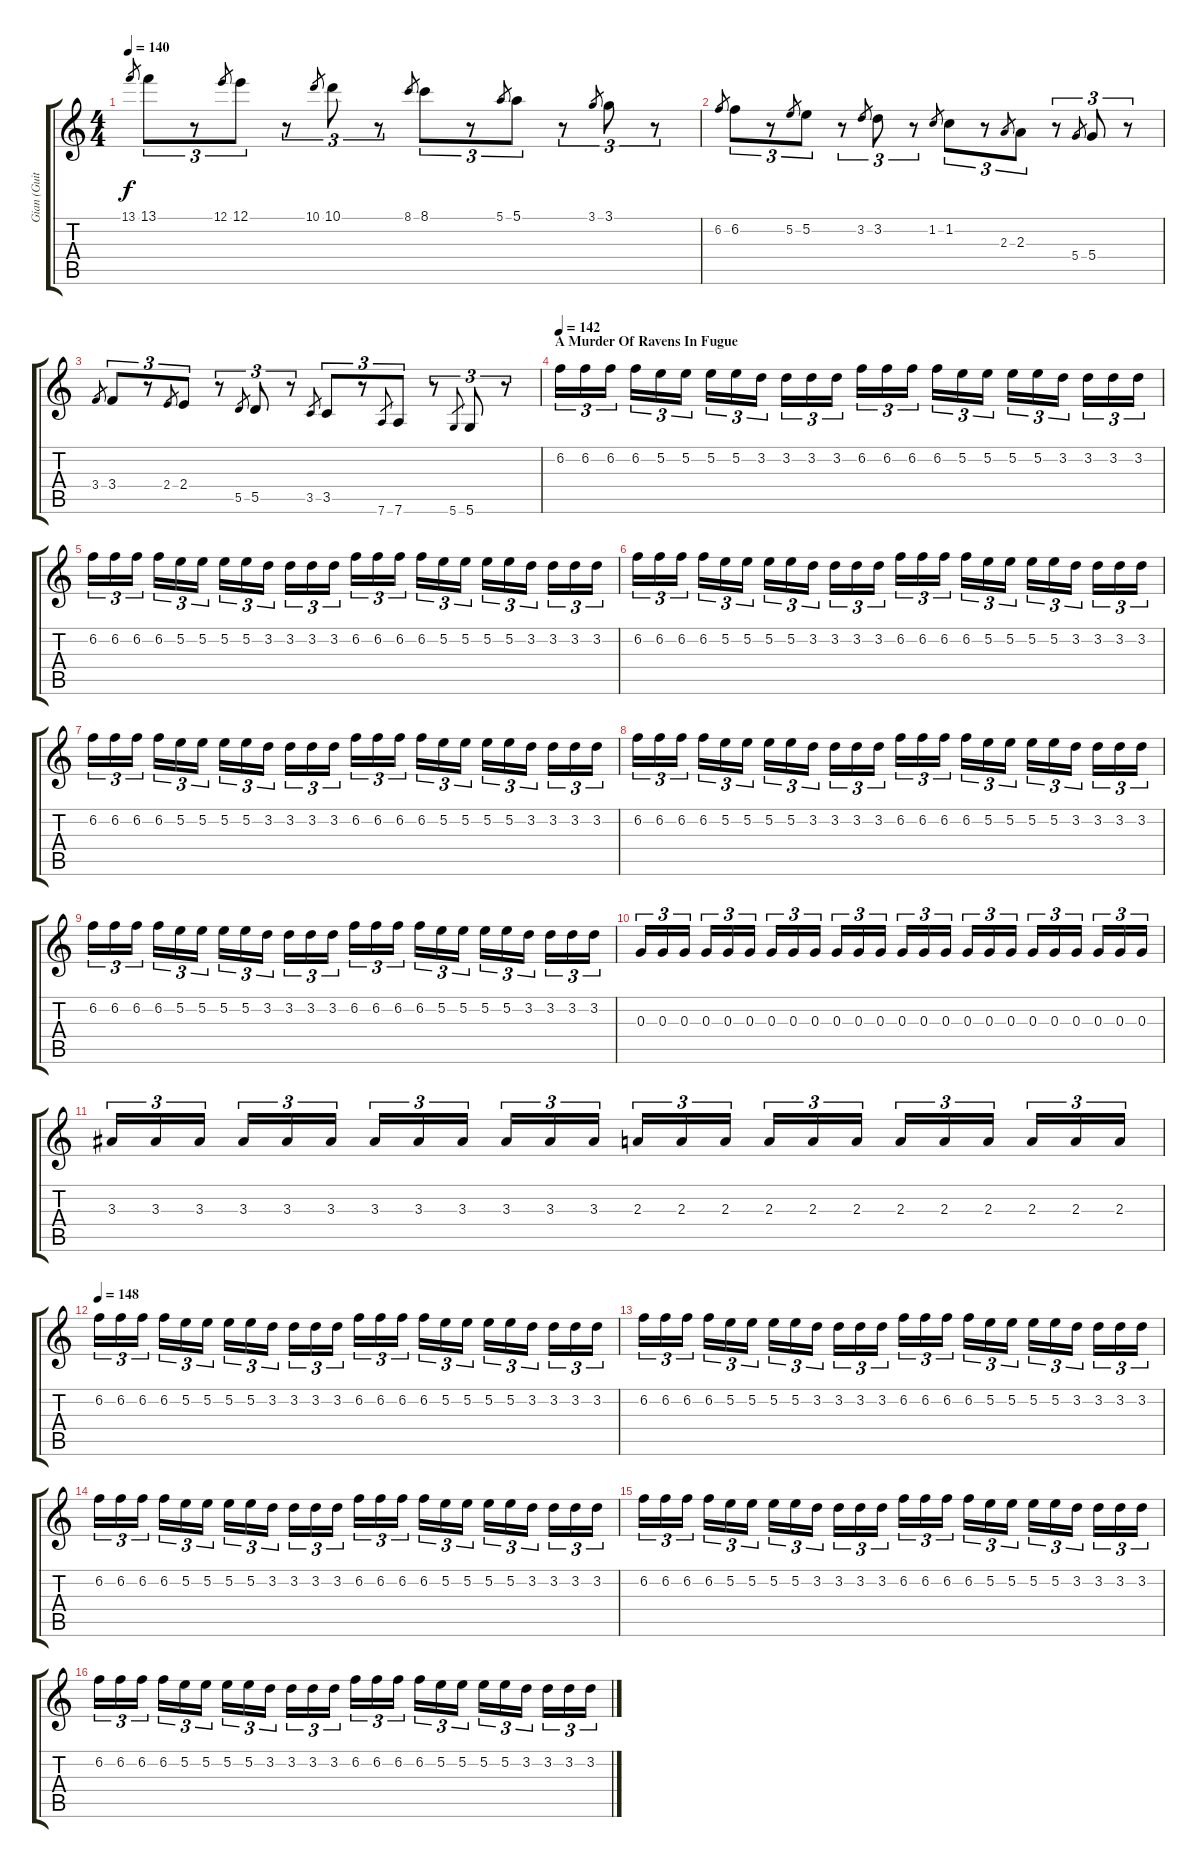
\track ("Gian (Guitar)" "Gian (Guit") {instrument overdrivenguitar}
\staff {score tabs}
\tuning (E4 B3 G3 D3 A2 D2) {hide}
\ts (4 4)
\tempo 140
\clef g2
\ks c
13.1.8{gr dy f} 13.1.8{tu (3 2)} r.8{tu (3 2)} 12.1.8{gr} 12.1.8{tu (3 2)} r.8{tu (3 2)} 10.1.8{gr} 10.1.8{tu (3 2)} r.8{tu (3 2)} 8.1.8{gr} 8.1.8{tu (3 2)} r.8{tu (3 2)} 5.1.8{gr} 5.1.8{tu (3 2)} r.8{tu (3 2)} 3.1.8{gr} 3.1.8{tu (3 2)} r.8{tu (3 2)} |
6.2.8{gr} 6.2.8{tu (3 2)} r.8{tu (3 2)} 5.2.8{gr} 5.2.8{tu (3 2)} r.8{tu (3 2)} 3.2.8{gr} 3.2.8{tu (3 2)} r.8{tu (3 2)} 1.2.8{gr} 1.2.8{tu (3 2)} r.8{tu (3 2)} 2.3.8{gr} 2.3.8{tu (3 2)} r.8{tu (3 2)} 5.4.8{gr} 5.4.8{tu (3 2)} r.8{tu (3 2)} |
3.4.8{gr} 3.4.8{tu (3 2)} r.8{tu (3 2)} 2.4.8{gr} 2.4.8{tu (3 2)} r.8{tu (3 2)} 5.5.8{gr} 5.5.8{tu (3 2)} r.8{tu (3 2)} 3.5.8{gr} 3.5.8{tu (3 2)} r.8{tu (3 2)} 7.6.8{gr} 7.6.8{tu (3 2)} r.8{tu (3 2)} 5.6.8{gr} 5.6.8{tu (3 2)} r.8{tu (3 2)} |
\section ("" "A Murder Of Ravens In Fugue")
\tempo 142
6.2.16{tu (3 2)} 6.2.16{tu (3 2)} 6.2.16{tu (3 2)} 6.2.16{tu (3 2)} 5.2.16{tu (3 2)} 5.2.16{tu (3 2)} 5.2.16{tu (3 2)} 5.2.16{tu (3 2)} 3.2.16{tu (3 2)} 3.2.16{tu (3 2)} 3.2.16{tu (3 2)} 3.2.16{tu (3 2)} 6.2.16{tu (3 2)} 6.2.16{tu (3 2)} 6.2.16{tu (3 2)} 6.2.16{tu (3 2)} 5.2.16{tu (3 2)} 5.2.16{tu (3 2)} 5.2.16{tu (3 2)} 5.2.16{tu (3 2)} 3.2.16{tu (3 2)} 3.2.16{tu (3 2)} 3.2.16{tu (3 2)} 3.2.16{tu (3 2)} |
6.2.16{tu (3 2)} 6.2.16{tu (3 2)} 6.2.16{tu (3 2)} 6.2.16{tu (3 2)} 5.2.16{tu (3 2)} 5.2.16{tu (3 2)} 5.2.16{tu (3 2)} 5.2.16{tu (3 2)} 3.2.16{tu (3 2)} 3.2.16{tu (3 2)} 3.2.16{tu (3 2)} 3.2.16{tu (3 2)} 6.2.16{tu (3 2)} 6.2.16{tu (3 2)} 6.2.16{tu (3 2)} 6.2.16{tu (3 2)} 5.2.16{tu (3 2)} 5.2.16{tu (3 2)} 5.2.16{tu (3 2)} 5.2.16{tu (3 2)} 3.2.16{tu (3 2)} 3.2.16{tu (3 2)} 3.2.16{tu (3 2)} 3.2.16{tu (3 2)} |
6.2.16{tu (3 2)} 6.2.16{tu (3 2)} 6.2.16{tu (3 2)} 6.2.16{tu (3 2)} 5.2.16{tu (3 2)} 5.2.16{tu (3 2)} 5.2.16{tu (3 2)} 5.2.16{tu (3 2)} 3.2.16{tu (3 2)} 3.2.16{tu (3 2)} 3.2.16{tu (3 2)} 3.2.16{tu (3 2)} 6.2.16{tu (3 2)} 6.2.16{tu (3 2)} 6.2.16{tu (3 2)} 6.2.16{tu (3 2)} 5.2.16{tu (3 2)} 5.2.16{tu (3 2)} 5.2.16{tu (3 2)} 5.2.16{tu (3 2)} 3.2.16{tu (3 2)} 3.2.16{tu (3 2)} 3.2.16{tu (3 2)} 3.2.16{tu (3 2)} |
6.2.16{tu (3 2)} 6.2.16{tu (3 2)} 6.2.16{tu (3 2)} 6.2.16{tu (3 2)} 5.2.16{tu (3 2)} 5.2.16{tu (3 2)} 5.2.16{tu (3 2)} 5.2.16{tu (3 2)} 3.2.16{tu (3 2)} 3.2.16{tu (3 2)} 3.2.16{tu (3 2)} 3.2.16{tu (3 2)} 6.2.16{tu (3 2)} 6.2.16{tu (3 2)} 6.2.16{tu (3 2)} 6.2.16{tu (3 2)} 5.2.16{tu (3 2)} 5.2.16{tu (3 2)} 5.2.16{tu (3 2)} 5.2.16{tu (3 2)} 3.2.16{tu (3 2)} 3.2.16{tu (3 2)} 3.2.16{tu (3 2)} 3.2.16{tu (3 2)} |
6.2.16{tu (3 2)} 6.2.16{tu (3 2)} 6.2.16{tu (3 2)} 6.2.16{tu (3 2)} 5.2.16{tu (3 2)} 5.2.16{tu (3 2)} 5.2.16{tu (3 2)} 5.2.16{tu (3 2)} 3.2.16{tu (3 2)} 3.2.16{tu (3 2)} 3.2.16{tu (3 2)} 3.2.16{tu (3 2)} 6.2.16{tu (3 2)} 6.2.16{tu (3 2)} 6.2.16{tu (3 2)} 6.2.16{tu (3 2)} 5.2.16{tu (3 2)} 5.2.16{tu (3 2)} 5.2.16{tu (3 2)} 5.2.16{tu (3 2)} 3.2.16{tu (3 2)} 3.2.16{tu (3 2)} 3.2.16{tu (3 2)} 3.2.16{tu (3 2)} |
6.2.16{tu (3 2)} 6.2.16{tu (3 2)} 6.2.16{tu (3 2)} 6.2.16{tu (3 2)} 5.2.16{tu (3 2)} 5.2.16{tu (3 2)} 5.2.16{tu (3 2)} 5.2.16{tu (3 2)} 3.2.16{tu (3 2)} 3.2.16{tu (3 2)} 3.2.16{tu (3 2)} 3.2.16{tu (3 2)} 6.2.16{tu (3 2)} 6.2.16{tu (3 2)} 6.2.16{tu (3 2)} 6.2.16{tu (3 2)} 5.2.16{tu (3 2)} 5.2.16{tu (3 2)} 5.2.16{tu (3 2)} 5.2.16{tu (3 2)} 3.2.16{tu (3 2)} 3.2.16{tu (3 2)} 3.2.16{tu (3 2)} 3.2.16{tu (3 2)} |
0.3.16{tu (3 2)} 0.3.16{tu (3 2)} 0.3.16{tu (3 2)} 0.3.16{tu (3 2)} 0.3.16{tu (3 2)} 0.3.16{tu (3 2)} 0.3.16{tu (3 2)} 0.3.16{tu (3 2)} 0.3.16{tu (3 2)} 0.3.16{tu (3 2)} 0.3.16{tu (3 2)} 0.3.16{tu (3 2)} 0.3.16{tu (3 2)} 0.3.16{tu (3 2)} 0.3.16{tu (3 2)} 0.3.16{tu (3 2)} 0.3.16{tu (3 2)} 0.3.16{tu (3 2)} 0.3.16{tu (3 2)} 0.3.16{tu (3 2)} 0.3.16{tu (3 2)} 0.3.16{tu (3 2)} 0.3.16{tu (3 2)} 0.3.16{tu (3 2)} |
3.3.16{tu (3 2)} 3.3.16{tu (3 2)} 3.3.16{tu (3 2)} 3.3.16{tu (3 2)} 3.3.16{tu (3 2)} 3.3.16{tu (3 2)} 3.3.16{tu (3 2)} 3.3.16{tu (3 2)} 3.3.16{tu (3 2)} 3.3.16{tu (3 2)} 3.3.16{tu (3 2)} 3.3.16{tu (3 2)} 2.3.16{tu (3 2)} 2.3.16{tu (3 2)} 2.3.16{tu (3 2)} 2.3.16{tu (3 2)} 2.3.16{tu (3 2)} 2.3.16{tu (3 2)} 2.3.16{tu (3 2)} 2.3.16{tu (3 2)} 2.3.16{tu (3 2)} 2.3.16{tu (3 2)} 2.3.16{tu (3 2)} 2.3.16{tu (3 2)} |
\tempo 148
6.2.16{tu (3 2)} 6.2.16{tu (3 2)} 6.2.16{tu (3 2)} 6.2.16{tu (3 2)} 5.2.16{tu (3 2)} 5.2.16{tu (3 2)} 5.2.16{tu (3 2)} 5.2.16{tu (3 2)} 3.2.16{tu (3 2)} 3.2.16{tu (3 2)} 3.2.16{tu (3 2)} 3.2.16{tu (3 2)} 6.2.16{tu (3 2)} 6.2.16{tu (3 2)} 6.2.16{tu (3 2)} 6.2.16{tu (3 2)} 5.2.16{tu (3 2)} 5.2.16{tu (3 2)} 5.2.16{tu (3 2)} 5.2.16{tu (3 2)} 3.2.16{tu (3 2)} 3.2.16{tu (3 2)} 3.2.16{tu (3 2)} 3.2.16{tu (3 2)} |
6.2.16{tu (3 2)} 6.2.16{tu (3 2)} 6.2.16{tu (3 2)} 6.2.16{tu (3 2)} 5.2.16{tu (3 2)} 5.2.16{tu (3 2)} 5.2.16{tu (3 2)} 5.2.16{tu (3 2)} 3.2.16{tu (3 2)} 3.2.16{tu (3 2)} 3.2.16{tu (3 2)} 3.2.16{tu (3 2)} 6.2.16{tu (3 2)} 6.2.16{tu (3 2)} 6.2.16{tu (3 2)} 6.2.16{tu (3 2)} 5.2.16{tu (3 2)} 5.2.16{tu (3 2)} 5.2.16{tu (3 2)} 5.2.16{tu (3 2)} 3.2.16{tu (3 2)} 3.2.16{tu (3 2)} 3.2.16{tu (3 2)} 3.2.16{tu (3 2)} |
6.2.16{tu (3 2)} 6.2.16{tu (3 2)} 6.2.16{tu (3 2)} 6.2.16{tu (3 2)} 5.2.16{tu (3 2)} 5.2.16{tu (3 2)} 5.2.16{tu (3 2)} 5.2.16{tu (3 2)} 3.2.16{tu (3 2)} 3.2.16{tu (3 2)} 3.2.16{tu (3 2)} 3.2.16{tu (3 2)} 6.2.16{tu (3 2)} 6.2.16{tu (3 2)} 6.2.16{tu (3 2)} 6.2.16{tu (3 2)} 5.2.16{tu (3 2)} 5.2.16{tu (3 2)} 5.2.16{tu (3 2)} 5.2.16{tu (3 2)} 3.2.16{tu (3 2)} 3.2.16{tu (3 2)} 3.2.16{tu (3 2)} 3.2.16{tu (3 2)} |
6.2.16{tu (3 2)} 6.2.16{tu (3 2)} 6.2.16{tu (3 2)} 6.2.16{tu (3 2)} 5.2.16{tu (3 2)} 5.2.16{tu (3 2)} 5.2.16{tu (3 2)} 5.2.16{tu (3 2)} 3.2.16{tu (3 2)} 3.2.16{tu (3 2)} 3.2.16{tu (3 2)} 3.2.16{tu (3 2)} 6.2.16{tu (3 2)} 6.2.16{tu (3 2)} 6.2.16{tu (3 2)} 6.2.16{tu (3 2)} 5.2.16{tu (3 2)} 5.2.16{tu (3 2)} 5.2.16{tu (3 2)} 5.2.16{tu (3 2)} 3.2.16{tu (3 2)} 3.2.16{tu (3 2)} 3.2.16{tu (3 2)} 3.2.16{tu (3 2)} |
6.2.16{tu (3 2)} 6.2.16{tu (3 2)} 6.2.16{tu (3 2)} 6.2.16{tu (3 2)} 5.2.16{tu (3 2)} 5.2.16{tu (3 2)} 5.2.16{tu (3 2)} 5.2.16{tu (3 2)} 3.2.16{tu (3 2)} 3.2.16{tu (3 2)} 3.2.16{tu (3 2)} 3.2.16{tu (3 2)} 6.2.16{tu (3 2)} 6.2.16{tu (3 2)} 6.2.16{tu (3 2)} 6.2.16{tu (3 2)} 5.2.16{tu (3 2)} 5.2.16{tu (3 2)} 5.2.16{tu (3 2)} 5.2.16{tu (3 2)} 3.2.16{tu (3 2)} 3.2.16{tu (3 2)} 3.2.16{tu (3 2)} 3.2.16{tu (3 2)}
